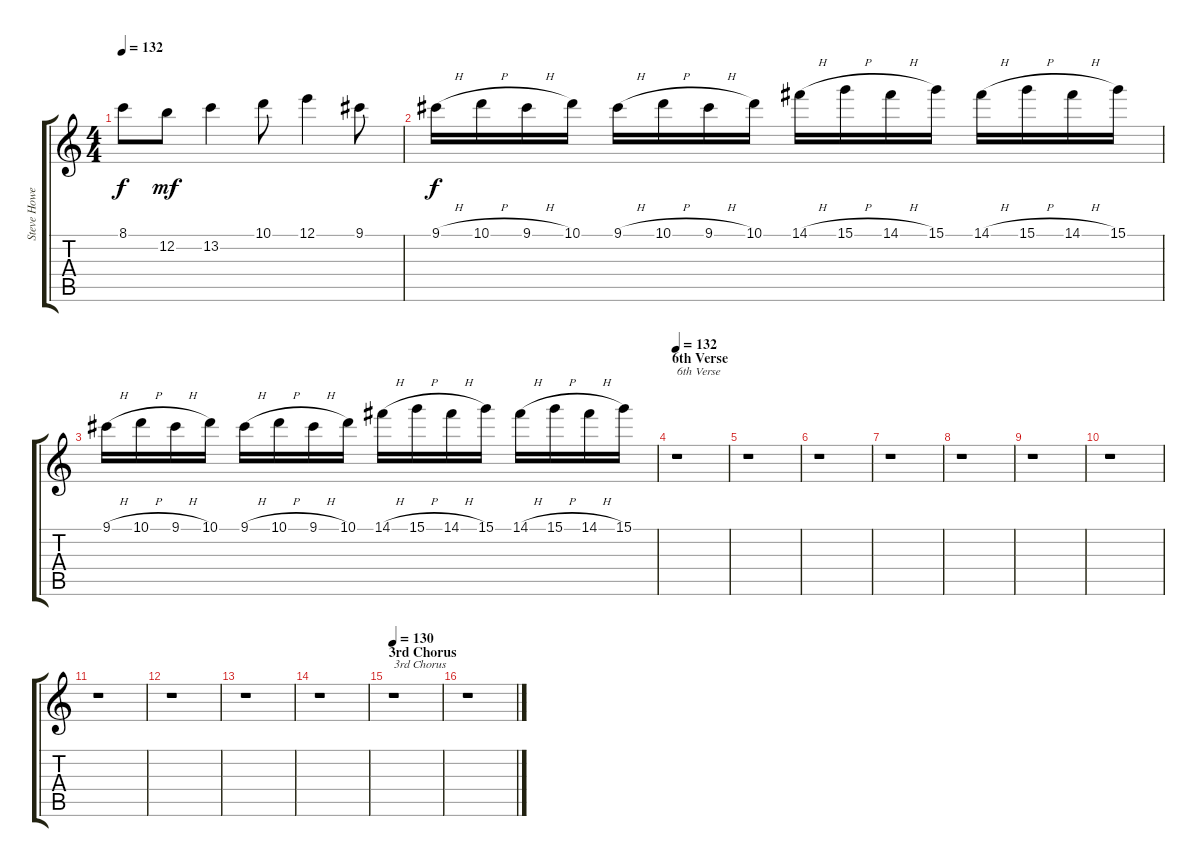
\track ("Steve Howe 4" "Steve Howe") {instrument distortionguitar}
\staff {score tabs}
\tuning (E4 B3 G3 D3 A2 E2) {hide}
\ts (4 4)
\tempo 132
\clef g2
\ks c
8.1{t}.8{dy f} 12.2.8{dy mf} 13.2.4 10.1.8 12.1.4 9.1.8 |
9.1{h}.16{dy f} 10.1{h}.16 9.1{h}.16 10.1.16 9.1{h}.16 10.1{h}.16 9.1{h}.16 10.1.16 14.1{h}.16 15.1{h}.16 14.1{h}.16 15.1.16 14.1{h}.16 15.1{h}.16 14.1{h}.16 15.1.16 |
9.1{h}.16 10.1{h}.16 9.1{h}.16 10.1.16 9.1{h}.16 10.1{h}.16 9.1{h}.16 10.1.16 14.1{h}.16 15.1{h}.16 14.1{h}.16 15.1.16 14.1{h}.16 15.1{h}.16 14.1{h}.16 15.1.16 |
\section ("" "6th Verse")
\tempo 132
r.1{txt "6th Verse"} |
r.1 |
r.1 |
r.1 |
r.1 |
r.1 |
r.1 |
r.1 |
r.1 |
r.1 |
r.1 |
\section ("" "3rd Chorus")
\tempo 130
r.1{txt "3rd Chorus"} |
r.1
